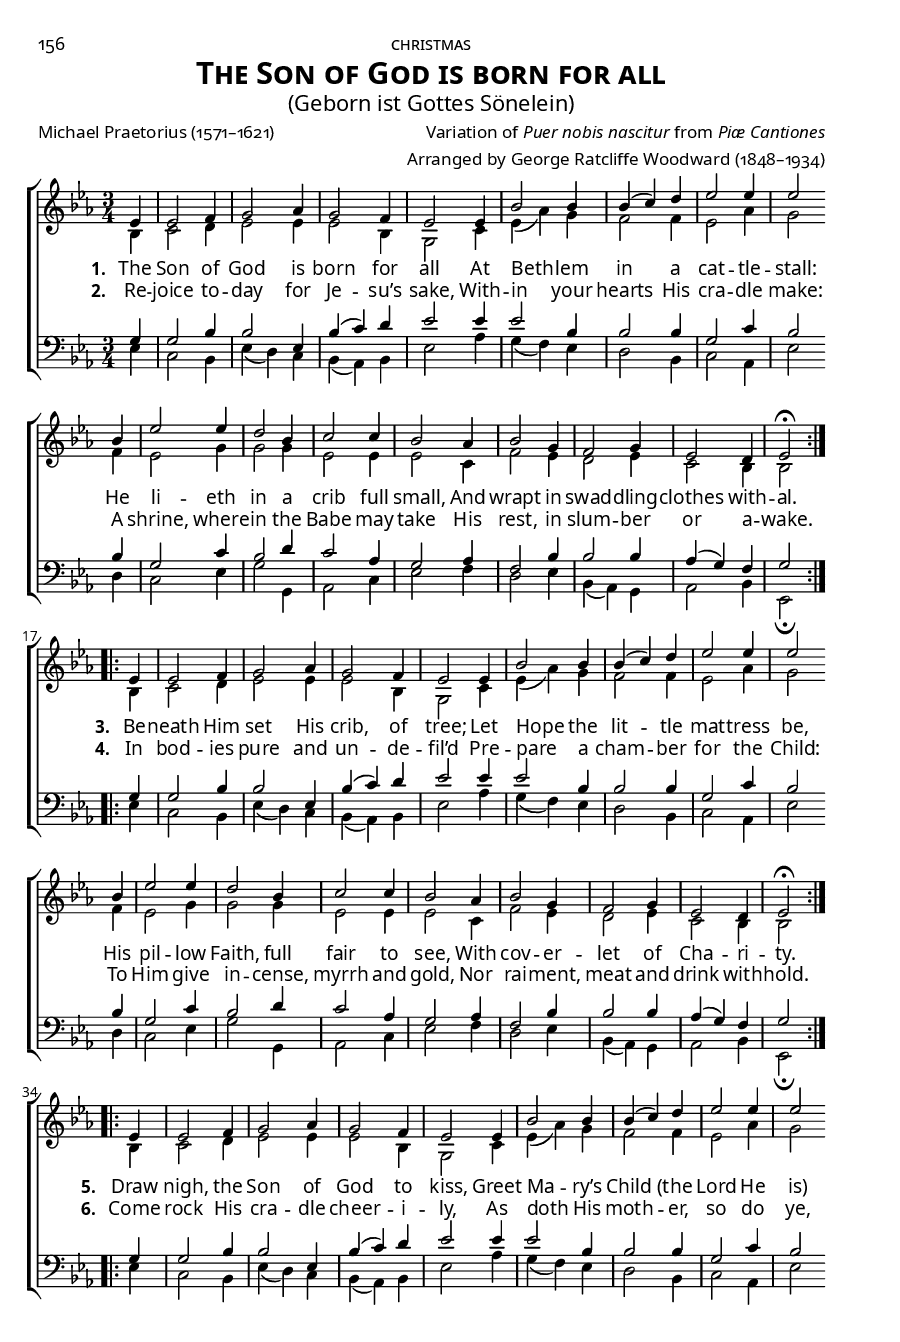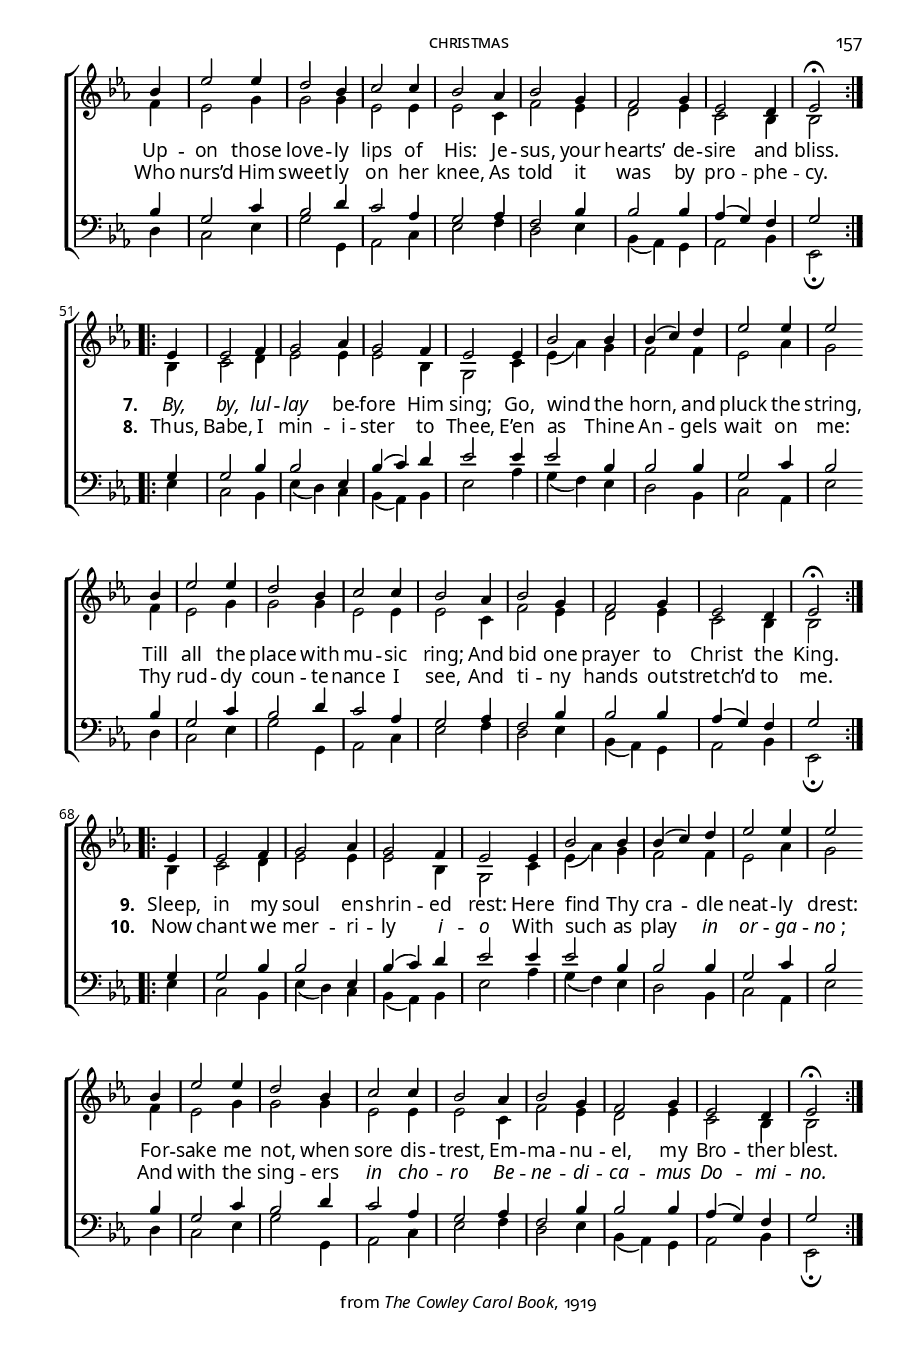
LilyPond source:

\version "2.14.2"
\include "util.ly"
\header {
  title = \markup{\override #'(font-name . "Garamond Premier Pro Semibold"){ \abs-fontsize #15 \smallCapsOldStyle"The Son of God is born for all"}}
  subtitle = \markup{\override #'(font-name . "Garamond Premier Pro"){ \abs-fontsize #10.5 "(Geborn ist Gottes Sönelein)"}}
  poet = \markup\oldStyleNum"Michael Praetorius (1571–1621)"
  composer = \markup{"Variation of" \italic"Puer nobis nascitur" from \italic "Piæ Cantiones"}
  arranger = \markup\oldStyleNum"Arranged by George Ratcliffe Woodward (1848–1934)"
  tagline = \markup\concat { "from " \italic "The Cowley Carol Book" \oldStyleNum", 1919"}
}
\paper {
  %print-all-headers = ##t
  paper-height = 9\in
  paper-width = 6\in
  indent = 0\in
  %system-system-spacing = #'((basic-distance . 10) (padding . 0))
  system-system-spacing =
    #'((basic-distance . 0)
       (minimum-distance . 0)
       (padding . -5)
       (stretchability . 100))
  ragged-last-bottom = ##f
  ragged-bottom = ##f
  two-sided = ##t
  inner-margin = 0.5\in
  outer-margin = 0.25\in
  top-margin = 0.25\in
  bottom-margin = 0.25\in
  first-page-number = #156
  print-first-page-number = ##t
  headerLine = \markup{\override #'(font-name . "Garamond Premier Pro") \smallCapsOldStyle"christmas"}
  oddHeaderMarkup = \markup\fill-line{
     \override #'(font-name . "Garamond Premier Pro")\abs-fontsize #8.5
     \combine 
        \fill-line{"" \on-the-fly #print-page-number-check-first
        \oldStylePageNum""
        }
        \fill-line{\headerLine}
  }
  evenHeaderMarkup = \markup {
     \override #'(font-name . "Garamond Premier Pro")\abs-fontsize #8.5
     \combine
        \on-the-fly #print-page-number-check-first
        \oldStylePageNum""
        \fill-line{\headerLine}
  }
}
#(set-global-staff-size 15) \paper{ #(define fonts (make-pango-font-tree "GoudyOlSt BT" "Garamond Premier Pro" "Garamond Premier Pro" (/ 15 20))) }
global = {
  \key ees \major
  \time 3/4
  \autoBeamOff
  \override DynamicLineSpanner #'staff-padding = #0.0
  \override DynamicLineSpanner #'Y-extent = #'(-1 . 1)
}

sopMusic = \relative c' {
  \repeat volta 3 {
    \partial 4 ees4 |
    ees2 f4 |
    g2 aes4 |
    g2 f4 |
    ees2 \bar "" ees4 |
    bes'2 bes4 |
    
    bes4( c) d |
    ees2 ees4 |
    ees2 \bar "" \break bes4 |
    ees2 ees4 |
    d2 bes4 |
    
    c2 c4 |
    bes2 \bar "" aes4 |
    bes2 g4 |
    f2 g4 |
    ees2 d4 |
    \partial 2 ees2\fermata \break
  }
}
sopWords = \lyricmode {
  
}

altoMusic = \relative c' {
  bes4 |
  c2 d4 |
  ees2 ees4 |
  ees2 bes4 |
  g2 c4 |
  ees( aes) g |
  
  f2 f4 |
  ees2 aes4 |
  g2 f4 |
  ees2 g4 |
  g2 g4 |
  
  ees2 ees4 |
  ees2 c4 |
  f2 ees4 |
  d2 ees4 |
  c2 bes4 |
  bes2
}
altoWords = \lyricmode {
  \dropLyricsIX
  \set stanza = #"1. "
  The Son of God is born for all
  At Beth -- lem in a cat -- tle -- stall:
  He li -- eth in a crib full small,
  And wrapt in swad -- dling -- clothes with -- al.
  
  \set stanza = #"3. "
  Be -- neath Him set His crib, of tree;
  Let Hope the lit -- tle mat -- tress be,
  His pil -- low Faith, full fair to see,
  With cov -- er -- let of Cha -- ri -- ty.
  
  \set stanza = #"5. "
  Draw nigh, the Son of God to kiss,
  Greet Ma -- ry’s Child "(the" Lord He is)
  Up -- on those love -- ly lips of His:
  Je -- sus, your hearts’ de -- sire and bliss.
  
  \set stanza = #"7. "
  \markup\italic By, \markup\italic by, \markup\italic lul -- \markup\italic lay be -- fore Him sing;
  Go, wind the horn, and pluck the string,
  Till all the place with mu -- sic ring;
  And bid one prayer to Christ the King.
  
  \set stanza = #"9. "
  Sleep, in my soul en -- shrin -- ed rest:
  Here find Thy cra -- dle neat -- ly drest:
  For -- sake me not, when sore dis -- trest,
  Em -- ma -- nu -- el, my Bro -- ther blest.
}
altoWordsII = \lyricmode {
  \dropLyricsIX
  \set stanza = #"2. "
  Re -- joice to -- day for Je -- su’s sake,
  With -- in your hearts His cra -- dle make:
  A shrine, where -- in the Babe may take
  His rest, in slum -- ber or a -- wake.
  
  
  \set stanza = #"4. "
  In bod -- ies pure and un -- de -- fil’d
  Pre -- pare a cham -- ber for the Child:
  To Him give in -- cense, myrrh and gold,
  Nor rai -- ment, meat and drink with -- hold.
  
  \set stanza = #"6. "
  Come rock His cra -- dle cheer -- i -- ly,
  As doth His moth -- er, so do ye,
  Who nurs’d Him sweet -- ly on her knee,
  As told it was by pro -- phe -- cy.
  
  \set stanza = #"8. "
  Thus, Babe, I min -- i -- ster to Thee,
  E’en as Thine An -- gels wait on me:
  Thy rud -- dy coun -- te -- nance I see,
  And ti -- ny hands out -- stretch’d to me.
  
  \set stanza = #"10. "
  Now chant we mer -- ri -- ly \markup\italic i -- \markup\italic o
  With such as play \markup\italic in \markup\italic or -- \markup\italic ga -- \markup{\italic "no" ";"}
  And with the sing -- ers \markup\italic in \markup\italic cho -- \markup\italic ro
  \markup\italic Be -- \markup\italic ne -- \markup\italic di -- \markup\italic ca -- \markup\italic mus \markup\italic Do -- \markup\italic mi -- \markup\italic no.
}
altoWordsIII = \lyricmode {
}
altoWordsIV = \lyricmode {
  
}
altoWordsV = \lyricmode {
  
}
altoWordsVI = \lyricmode {
  \set stanza = #"6. "
  \set ignoreMelismata = ##t
}
tenorMusic = \relative c' {
  g4 |
  g2 bes4 |
  bes2 ees,4 |
  bes'( c) d |
  ees2 ees4 |
  ees2 bes4 |
  
  bes2 bes4 |
  g2 c4 |
  bes2 bes4 |
  g2 c4 |
  bes2 d4 |
  
  c2 aes4 |
  g2 aes4 |
  f2 bes4 |
  bes2 bes4 |
  aes( g) f |
  g2
}
tenorWords = \lyricmode {

}

bassMusic = \relative c {
  ees4 |
  c2 bes4 |
  ees( d) c |
  bes( aes) bes |
  ees2 aes4 |
  g( f) ees |
  
  d2 bes4 |
  c2 aes4 |
  ees'2 d4 |
  c2 ees4 |
  g2 g,4 |
  
  aes2 c4 |
  ees2 f4 |
  d2 ees4 |
  bes( aes) g |
  aes2 bes4 |
  ees,2\fermata
}
bassWords = \lyricmode {

}

pianoRH = \relative c' {
  
}
pianoLH = \relative c' {
  
}

\score {
  <<
   \new ChoirStaff <<
    \new Staff = women <<
      \new Voice = "sopranos" { \voiceOne << \global \repeat unfold 5 \sopMusic >> }
      \new Voice = "altos" { \voiceTwo << \global \repeat unfold 5 \altoMusic >> }
    >>
    \new Lyrics \with { alignAboveContext = #"women" \override VerticalAxisGroup #'nonstaff-relatedstaff-spacing = #'((basic-distance . 1))} \lyricsto "sopranos" \sopWords
    \new Lyrics = "altosVI"  \with { alignBelowContext = #"women" } \lyricsto "altos" \altoWordsVI
    \new Lyrics = "altosV"  \with { alignBelowContext = #"women" } \lyricsto "altos" \altoWordsV
    \new Lyrics = "altosIV"  \with { alignBelowContext = #"women" } \lyricsto "altos" \altoWordsIV
    \new Lyrics = "altosIII"  \with { alignBelowContext = #"women" } \lyricsto "altos" \altoWordsIII
    \new Lyrics = "altosII"  \with { alignBelowContext = #"women" } \lyricsto "altos" \altoWordsII
    \new Lyrics = "altos"  \with { alignBelowContext = #"women" \override VerticalAxisGroup #'nonstaff-relatedstaff-spacing = #'((padding . -0.5))} \lyricsto "altos" \altoWords
   \new Staff = men <<
      \clef bass
      \new Voice = "tenors" { \voiceOne << \global \repeat unfold 5 \tenorMusic >> }
      \new Voice = "basses" { \voiceTwo << \global \repeat unfold 5 \bassMusic >> }
    >>
    \new Lyrics \with { alignAboveContext = #"men" \override VerticalAxisGroup #'nonstaff-relatedstaff-spacing = #'((basic-distance . 1)) } \lyricsto "tenors" \tenorWords
    \new Lyrics \with { alignBelowContext = #"men" \override VerticalAxisGroup #'nonstaff-relatedstaff-spacing = #'((basic-distance . 1)) } \lyricsto "basses" \bassWords
  >>
%    \new PianoStaff << \new Staff { \new Voice { \pianoRH } } \new Staff { \clef "bass" \pianoLH } >>
  >>
  \layout {
    \context {
      \Score
      %\override SpacingSpanner #'base-shortest-duration = #(ly:make-moment 1 8)
      %\override SpacingSpanner #'common-shortest-duration = #(ly:make-moment 1 4)
    }
    \context {
      % Remove all empty staves
      % \Staff \RemoveEmptyStaves \override VerticalAxisGroup #'remove-first = ##t
    }
    \context {
      \Lyrics
      \override LyricText #'X-offset = #center-on-word
    }
  }
}

